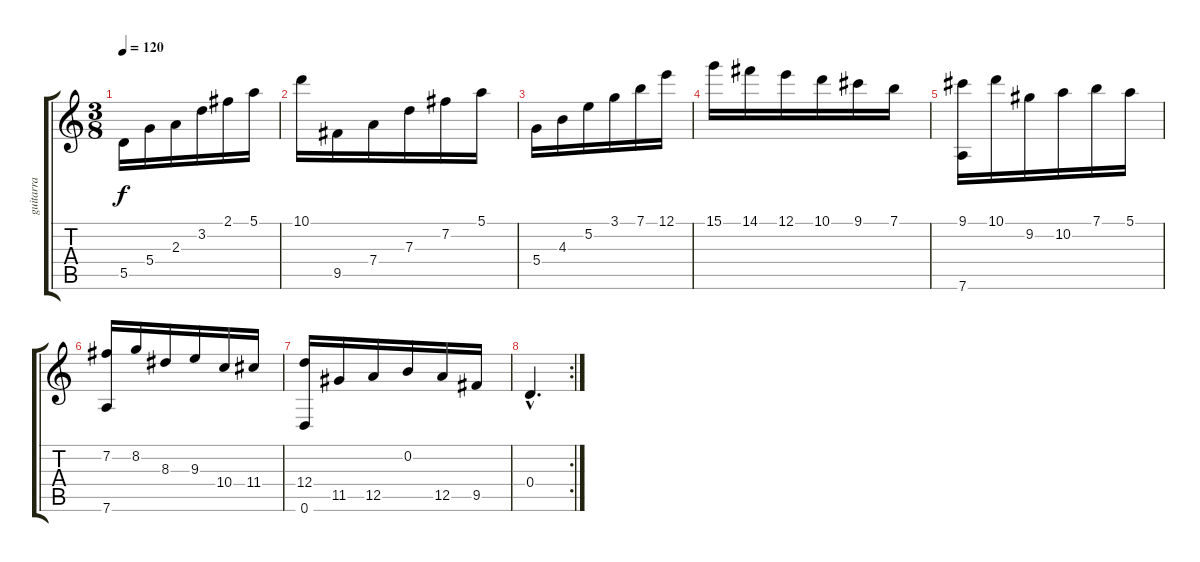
\track ("guitarra" "guitarra") {instrument acousticguitarnylon}
\staff {score tabs}
\tuning (E4 B3 G3 D3 A2 D2) {hide}
\ts (3 8)
\tempo 120
\clef g2
\ks c
5.5.16{dy f} 5.4.16 2.3.16 3.2.16 2.1.16 5.1.16 |
10.1.16 9.5.16 7.4.16 7.3.16 7.2.16 5.1.16 |
5.4.16 4.3.16 5.2.16 3.1.16 7.1.16 12.1.16 |
15.1.16 14.1.16 12.1.16 10.1.16 9.1.16 7.1.16 |
(9.1 7.6).16 10.1.16 9.2.16 10.2.16 7.1.16 5.1.16 |
(7.2 7.6).16 8.2.16 8.3.16 9.3.16 10.4.16 11.4.16 |
(12.4 0.6).16 11.5.16 12.5.16 0.2.16 12.5.16 9.5.16 |
\rc 2
0.4{hac}.4{d}
